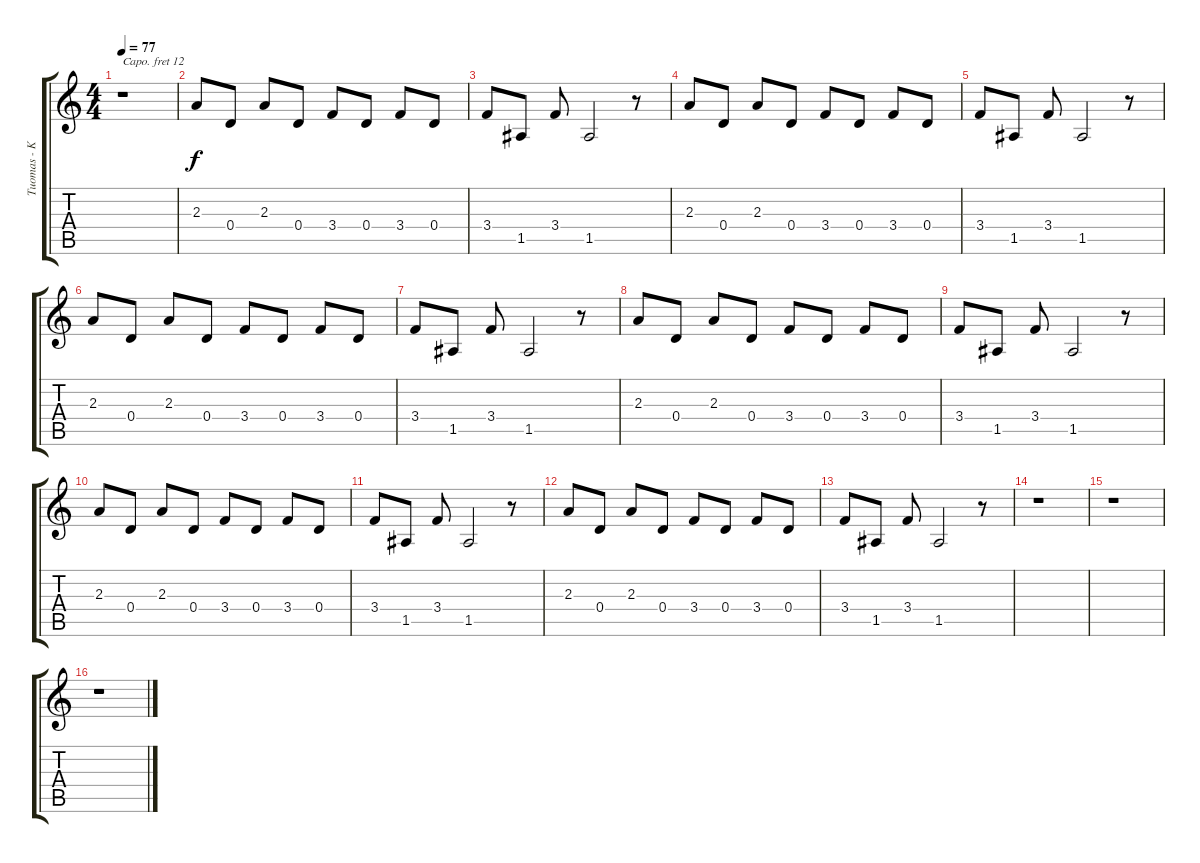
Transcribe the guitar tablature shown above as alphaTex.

\track ("Tuomas - Keyboards" "Tuomas - K") {instrument fx5brightness}
\staff {score tabs}
\capo 12
\tuning (E4 B3 G3 D3 A2 E2) {hide}
\ts (4 4)
\tempo 77
\clef g2
\ks c
r.1{dy f} |
2.3.8 0.4.8 2.3.8 0.4.8 3.4.8 0.4.8 3.4.8 0.4.8 |
3.4.8 1.5.8 3.4.8 1.5.2 r.8 |
2.3.8 0.4.8 2.3.8 0.4.8 3.4.8 0.4.8 3.4.8 0.4.8 |
3.4.8 1.5.8 3.4.8 1.5.2 r.8 |
2.3.8 0.4.8 2.3.8 0.4.8 3.4.8 0.4.8 3.4.8 0.4.8 |
3.4.8 1.5.8 3.4.8 1.5.2 r.8 |
2.3.8 0.4.8 2.3.8 0.4.8 3.4.8 0.4.8 3.4.8 0.4.8 |
3.4.8 1.5.8 3.4.8 1.5.2 r.8 |
2.3.8 0.4.8 2.3.8 0.4.8 3.4.8 0.4.8 3.4.8 0.4.8 |
3.4.8 1.5.8 3.4.8 1.5.2 r.8 |
2.3.8 0.4.8 2.3.8 0.4.8 3.4.8 0.4.8 3.4.8 0.4.8 |
3.4.8 1.5.8 3.4.8 1.5.2 r.8 |
r.1 |
r.1 |
r.1
